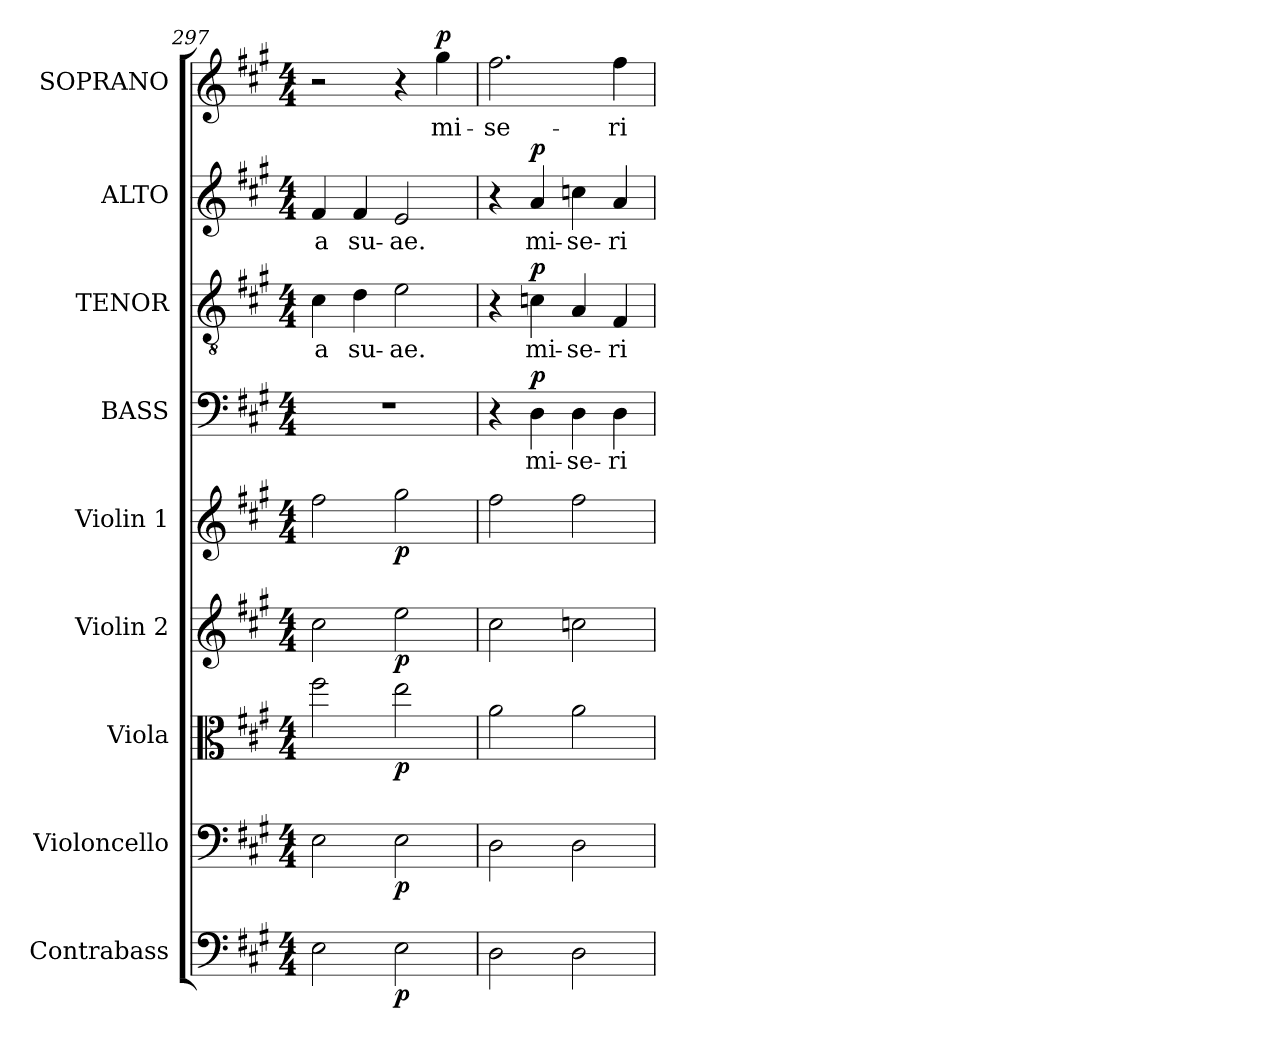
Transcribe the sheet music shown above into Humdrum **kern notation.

**kern	**dynam	**kern	**dynam	**kern	**dynam	**kern	**dynam	**kern	**dynam	**kern	**text	**dynam	**kern	**text	**dynam	**kern	**text	**dynam	**kern	**text	**dynam
*part9	*part9	*part8	*part8	*part7	*part7	*part6	*part6	*part5	*part5	*part4	*part4	*part4	*part3	*part3	*part3	*part2	*part2	*part2	*part1	*part1	*part1
*staff9	*staff9	*staff8	*staff8	*staff7	*staff7	*staff6	*staff6	*staff5	*staff5	*staff4	*staff4	*staff4	*staff3	*staff3	*staff3	*staff2	*staff2	*staff2	*staff1	*staff1	*staff1
*I"Contrabass	*	*I"Violoncello	*	*I"Viola	*	*I"Violin 2	*	*I"Violin 1	*	*I"BASS	*	*	*I"TENOR	*	*	*I"ALTO	*	*	*I"SOPRANO	*	*
*I'Cb.	*	*I'Vc.	*	*I'Vla.	*	*I'Vln. 2	*	*I'Vln. 1	*	*I'B.	*	*	*I'T.	*	*	*I'A.	*	*	*I'S.	*	*
*clefF4	*	*clefF4	*	*clefC3	*	*clefG2	*	*clefG2	*	*clefF4	*	*	*clefGv2	*	*	*clefG2	*	*	*clefG2	*	*
*ITrd7c12	*	*	*	*	*	*	*	*	*	*	*	*	*ITrd7c12	*	*	*	*	*	*	*	*
*k[f#c#g#]	*	*k[f#c#g#]	*	*k[f#c#g#]	*	*k[f#c#g#]	*	*k[f#c#g#]	*	*k[f#c#g#]	*	*	*k[f#c#g#]	*	*	*k[f#c#g#]	*	*	*k[f#c#g#]	*	*
*A:	*	*A:	*	*A:	*	*A:	*	*A:	*	*A:	*	*	*A:	*	*	*A:	*	*	*A:	*	*
*M4/4	*	*M4/4	*	*M4/4	*	*M4/4	*	*M4/4	*	*M4/4	*	*	*M4/4	*	*	*M4/4	*	*	*M4/4	*	*
=297	=297	=297	=297	=297	=297	=297	=297	=297	=297	=297	=297	=297	=297	=297	=297	=297	=297	=297	=297	=297	=297
!	!	!	!	!	!	!	!	!	!	!	!	!	!	!LO:LY:b:color=#000000	!	!	!	!	!	!	!
!	!	!	!	!	!	!	!	!	!	!	!	!	!	!	!	!	!LO:LY:b:color=#000000	!	!	!	!
2EEi\	.	2Ei\	.	2ff#i\	.	2cc#i\	.	2ff#i\	.	1r	.	.	4C#i\	-a	.	4f#i/	-a	.	2r	.	.
!	!	!	!	!	!	!	!	!	!	!	!	!	!	!LO:LY:b:color=#000000	!	!	!	!	!	!	!
!	!	!	!	!	!	!	!	!	!	!	!	!	!	!	!	!	!LO:LY:b:color=#000000	!	!	!	!
.	.	.	.	.	.	.	.	.	.	.	.	.	4Di\	su-	.	4f#i/	su-	.	.	.	.
!	!	!	!	!	!	!	!	!	!	!	!	!	!	!LO:LY:b:color=#000000	!	!	!	!	!	!	!
!	!	!	!	!	!	!	!	!	!	!	!	!	!	!	!	!	!LO:LY:b:color=#000000	!	!	!	!
2EEi\	p	2Ei\	p	2eei\	p	2eei\	p	2gg#i\	p	.	.	.	2Ei\	-ae.	.	2ei/	-ae.	.	4r	.	.
!	!	!	!	!	!	!	!	!	!	!	!	!	!	!	!	!	!	!	!	!LO:LY:b:color=#000000	!
.	.	.	.	.	.	.	.	.	.	.	.	.	.	.	.	.	.	.	4gg#i\	mi-	p
=298	=298	=298	=298	=298	=298	=298	=298	=298	=298	=298	=298	=298	=298	=298	=298	=298	=298	=298	=298	=298	=298
!	!	!	!	!	!	!	!	!	!	!	!	!	!	!	!	!	!	!	!	!LO:LY:b:color=#000000	!
2DDi\	.	2Di\	.	2ai\	.	2cc#i\	.	2ff#i\	.	4r	.	.	4r	.	.	4r	.	.	2.ff#i\	-se-	.
!	!	!	!	!	!	!	!	!	!	!	!LO:LY:b:color=#000000	!	!	!	!	!	!	!	!	!	!
!	!	!	!	!	!	!	!	!	!	!	!	!	!	!LO:LY:b:color=#000000	!	!	!	!	!	!	!
!	!	!	!	!	!	!	!	!	!	!	!	!	!	!	!	!	!LO:LY:b:color=#000000	!	!	!	!
.	.	.	.	.	.	.	.	.	.	4Di\	mi-	p	4Cni\	mi-	p	4ai/	mi-	p	.	.	.
!	!	!	!	!	!	!	!	!	!	!	!LO:LY:b:color=#000000	!	!	!	!	!	!	!	!	!	!
!	!	!	!	!	!	!	!	!	!	!	!	!	!	!LO:LY:b:color=#000000	!	!	!	!	!	!	!
!	!	!	!	!	!	!	!	!	!	!	!	!	!	!	!	!	!LO:LY:b:color=#000000	!	!	!	!
2DDi\	.	2Di\	.	2ai\	.	2ccni\	.	2ff#i\	.	4Di\	-se-	.	4AAi/	-se-	.	4ccni\	-se-	.	.	.	.
!	!	!	!	!	!	!	!	!	!	!	!LO:LY:b:color=#000000	!	!	!	!	!	!	!	!	!	!
!	!	!	!	!	!	!	!	!	!	!	!	!	!	!LO:LY:b:color=#000000	!	!	!	!	!	!	!
!	!	!	!	!	!	!	!	!	!	!	!	!	!	!	!	!	!LO:LY:b:color=#000000	!	!	!	!
!	!	!	!	!	!	!	!	!	!	!	!	!	!	!	!	!	!	!	!	!LO:LY:b:color=#000000	!
.	.	.	.	.	.	.	.	.	.	4Di\	-ri-	.	4FF#i/	-ri-	.	4ai/	-ri-	.	4ff#i\	-ri-	.
=	=	=	=	=	=	=	=	=	=	=	=	=	=	=	=	=	=	=	=	=	=
*-	*-	*-	*-	*-	*-	*-	*-	*-	*-	*-	*-	*-	*-	*-	*-	*-	*-	*-	*-	*-	*-
